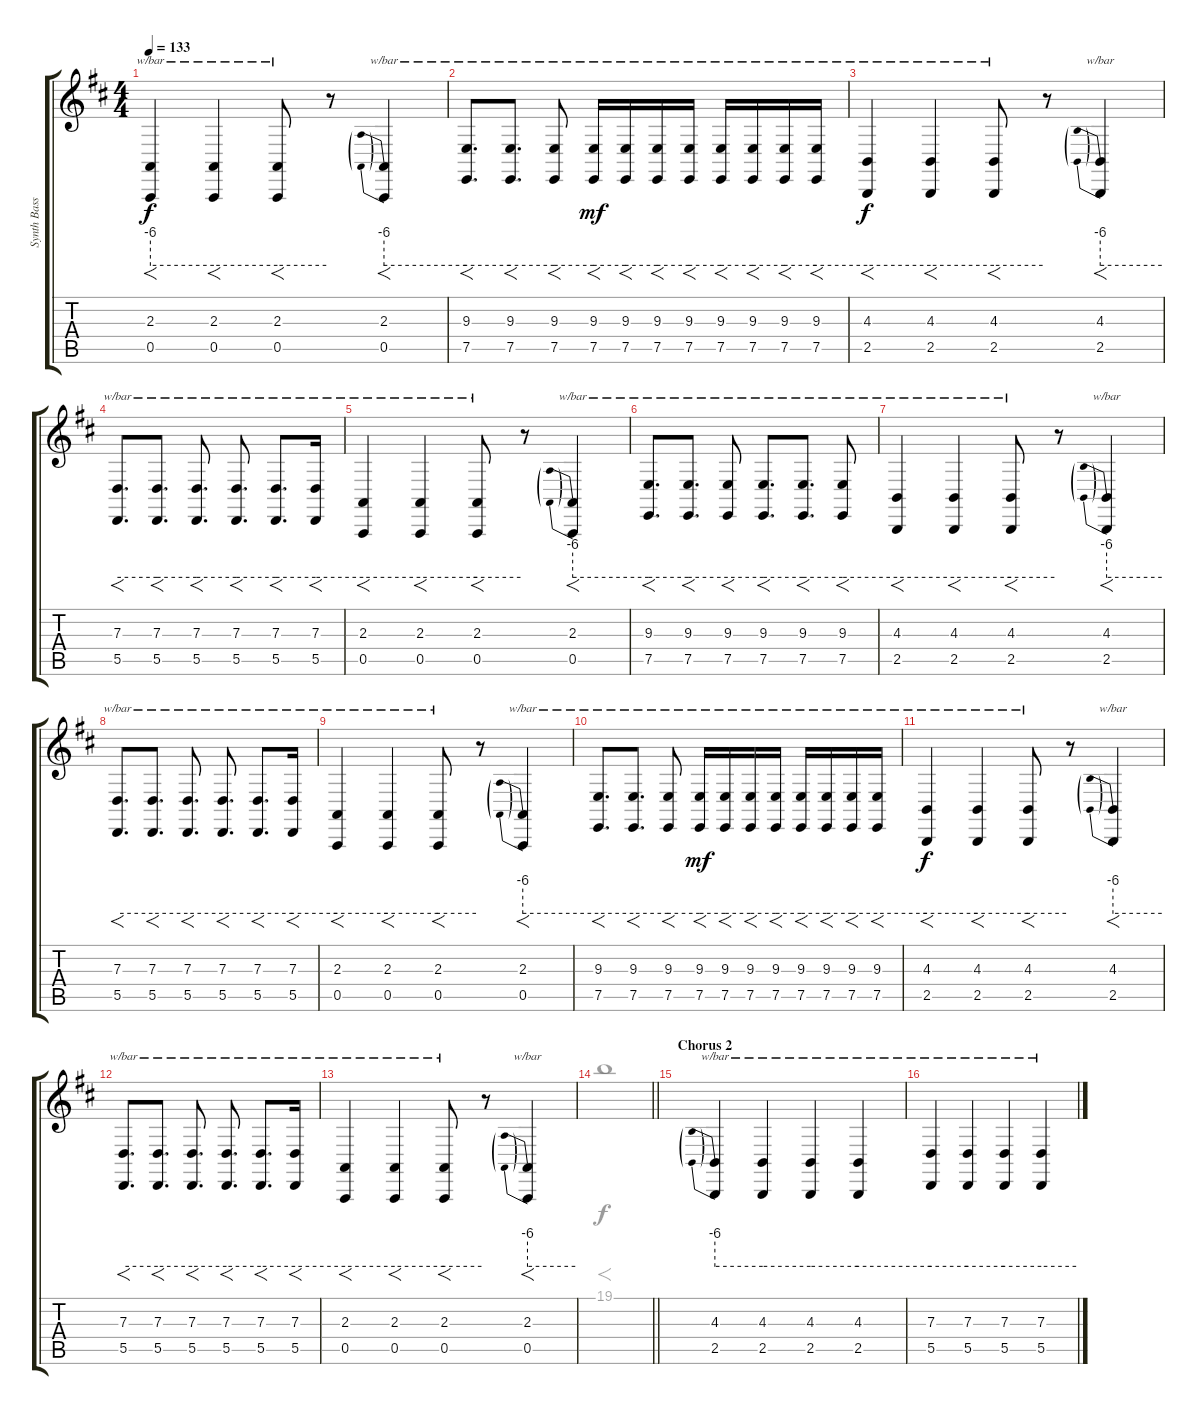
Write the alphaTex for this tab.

\track ("Synth Bassline" "Synth Bass") {instrument lead2sawtooth}
\staff {score tabs}
\tuning (E4 B3 G3 D3 A2 E2) {hide}
\voice
\ts (4 4)
\tempo 133
\clef g2
\ks bminor
(2.3 0.5).4{f tbe (hold default 0 -24 60 -24) dy f} (2.3 0.5).4{f tbe (hold default 0 -24 60 -24)} (2.3 0.5).8{f tbe (hold default 0 -24 60 -24)} r.8 (2.3 0.5).4{f tbe (predive default 0 -24 60 -24)} |
(9.3 7.5).8{f d tbe (hold default 0 -24 60 -24)} (9.3 7.5).8{f d tbe (hold default 0 -24 60 -24)} (9.3 7.5).8{f tbe (hold default 0 -24 60 -24)} (9.3 7.5).16{f tbe (hold default 0 -24 60 -24) dy mf} (9.3 7.5).16{f tbe (hold default 0 -24 60 -24)} (9.3 7.5).16{f tbe (hold default 0 -24 60 -24)} (9.3 7.5).16{f tbe (hold default 0 -24 60 -24)} (9.3 7.5).16{f tbe (hold default 0 -24 60 -24)} (9.3 7.5).16{f tbe (hold default 0 -24 60 -24)} (9.3 7.5).16{f tbe (hold default 0 -24 60 -24)} (9.3 7.5).16{f tbe (hold default 0 -24 60 -24)} |
(4.3 2.5).4{f tbe (hold default 0 -24 60 -24) dy f} (4.3 2.5).4{f tbe (hold default 0 -24 60 -24)} (4.3 2.5).8{f tbe (hold default 0 -24 60 -24)} r.8 (4.3 2.5).4{f tbe (predive default 0 -24 60 -24)} |
(7.3 5.5).8{f d tbe (hold default 0 -24 60 -24)} (7.3 5.5).8{f d tbe (hold default 0 -24 60 -24)} (7.3 5.5).8{f d tbe (hold default 0 -24 60 -24)} (7.3 5.5).8{f d tbe (hold default 0 -24 60 -24)} (7.3 5.5).8{f d tbe (hold default 0 -24 60 -24)} (7.3 5.5).16{f tbe (hold default 0 -24 60 -24)} |
(2.3 0.5).4{f tbe (hold default 0 -24 60 -24)} (2.3 0.5).4{f tbe (hold default 0 -24 60 -24)} (2.3 0.5).8{f tbe (hold default 0 -24 60 -24)} r.8 (2.3 0.5).4{f tbe (predive default 0 -24 60 -24)} |
(9.3 7.5).8{f d tbe (hold default 0 -24 60 -24)} (9.3 7.5).8{f d tbe (hold default 0 -24 60 -24)} (9.3 7.5).8{f tbe (hold default 0 -24 60 -24)} (9.3 7.5).8{f d tbe (hold default 0 -24 60 -24)} (9.3 7.5).8{f d tbe (hold default 0 -24 60 -24)} (9.3 7.5).8{f tbe (hold default 0 -24 60 -24)} |
(4.3 2.5).4{f tbe (hold default 0 -24 60 -24)} (4.3 2.5).4{f tbe (hold default 0 -24 60 -24)} (4.3 2.5).8{f tbe (hold default 0 -24 60 -24)} r.8 (4.3 2.5).4{f tbe (predive default 0 -24 60 -24)} |
(7.3 5.5).8{f d tbe (hold default 0 -24 60 -24)} (7.3 5.5).8{f d tbe (hold default 0 -24 60 -24)} (7.3 5.5).8{f d tbe (hold default 0 -24 60 -24)} (7.3 5.5).8{f d tbe (hold default 0 -24 60 -24)} (7.3 5.5).8{f d tbe (hold default 0 -24 60 -24)} (7.3 5.5).16{f tbe (hold default 0 -24 60 -24)} |
(2.3 0.5).4{f tbe (hold default 0 -24 60 -24)} (2.3 0.5).4{f tbe (hold default 0 -24 60 -24)} (2.3 0.5).8{f tbe (hold default 0 -24 60 -24)} r.8 (2.3 0.5).4{f tbe (predive default 0 -24 60 -24)} |
(9.3 7.5).8{f d tbe (hold default 0 -24 60 -24)} (9.3 7.5).8{f d tbe (hold default 0 -24 60 -24)} (9.3 7.5).8{f tbe (hold default 0 -24 60 -24)} (9.3 7.5).16{f tbe (hold default 0 -24 60 -24) dy mf} (9.3 7.5).16{f tbe (hold default 0 -24 60 -24)} (9.3 7.5).16{f tbe (hold default 0 -24 60 -24)} (9.3 7.5).16{f tbe (hold default 0 -24 60 -24)} (9.3 7.5).16{f tbe (hold default 0 -24 60 -24)} (9.3 7.5).16{f tbe (hold default 0 -24 60 -24)} (9.3 7.5).16{f tbe (hold default 0 -24 60 -24)} (9.3 7.5).16{f tbe (hold default 0 -24 60 -24)} |
(4.3 2.5).4{f tbe (hold default 0 -24 60 -24) dy f} (4.3 2.5).4{f tbe (hold default 0 -24 60 -24)} (4.3 2.5).8{f tbe (hold default 0 -24 60 -24)} r.8 (4.3 2.5).4{f tbe (predive default 0 -24 60 -24)} |
(7.3 5.5).8{f d tbe (hold default 0 -24 60 -24)} (7.3 5.5).8{f d tbe (hold default 0 -24 60 -24)} (7.3 5.5).8{f d tbe (hold default 0 -24 60 -24)} (7.3 5.5).8{f d tbe (hold default 0 -24 60 -24)} (7.3 5.5).8{f d tbe (hold default 0 -24 60 -24)} (7.3 5.5).16{f tbe (hold default 0 -24 60 -24)} |
(2.3 0.5).4{f tbe (hold default 0 -24 60 -24)} (2.3 0.5).4{f tbe (hold default 0 -24 60 -24)} (2.3 0.5).8{f tbe (hold default 0 -24 60 -24)} r.8 (2.3 0.5).4{f tbe (predive default 0 -24 60 -24)} |
\barLineRight lightlight
|
\section ("" "Chorus 2")
(4.3 2.5).4{tbe (predive default 0 -24 60 -24)} (4.3 2.5).4{tbe (hold default 0 -24 60 -24)} (4.3 2.5).4{tbe (hold default 0 -24 60 -24)} (4.3 2.5).4{tbe (hold default 0 -24 60 -24)} |
(7.3 5.5).4{tbe (hold default 0 -24 60 -24)} (7.3 5.5).4{tbe (hold default 0 -24 60 -24)} (7.3 5.5).4{tbe (hold default 0 -24 60 -24)} (7.3 5.5).4{tbe (hold default 0 -24 60 -24)}
\voice
\clef g2
\ottava regular
\simile none
\ks bminor
|
|
|
|
|
|
|
|
|
|
|
|
|
\barLineRight lightlight
19.1.1{f} |
|
